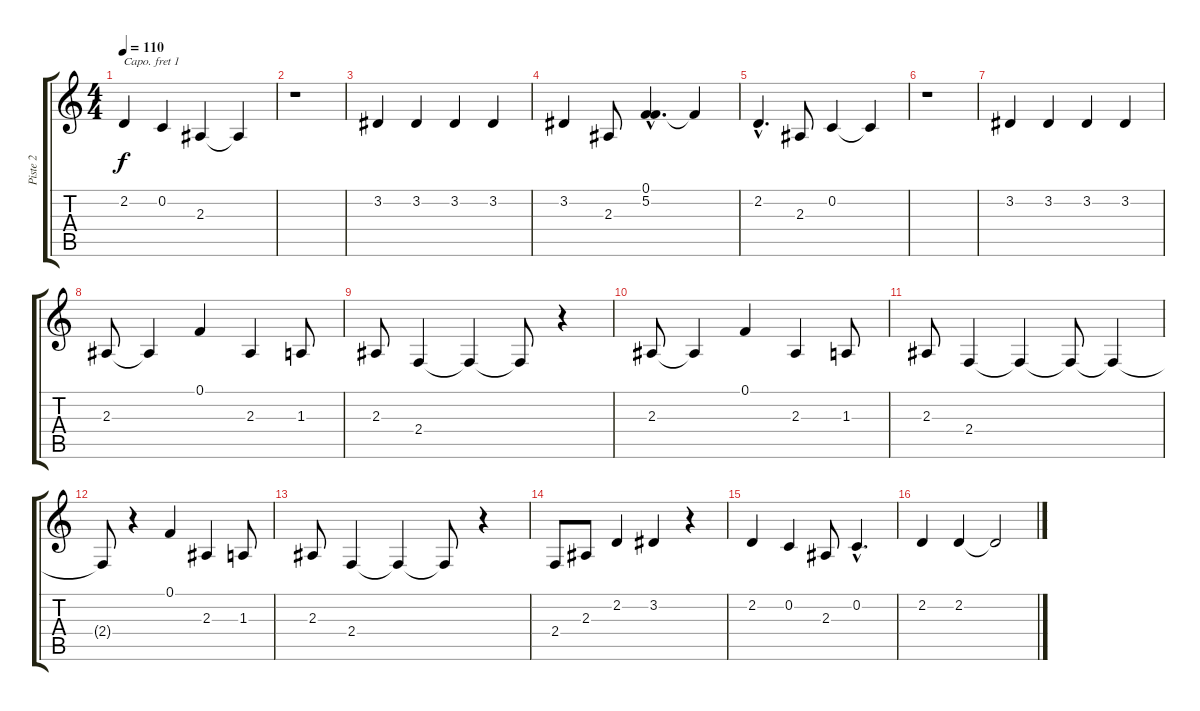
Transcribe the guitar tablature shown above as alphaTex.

\track ("Piste 2" "Piste 2") {instrument choiraahs}
\staff {score tabs}
\capo 1
\tuning (E4 B3 G3 D3 A2 E2) {hide}
\ts (4 4)
\tempo 110
\clef g2
\ks c
2.2.4{dy f} 0.2.4 2.3.4 2.3{t}.4 |
r.1 |
3.2.4 3.2.4 3.2.4 3.2.4 |
3.2.4 2.3.8 (0.1{hac} 5.2{hac}).4{d} 5.2{t}.4 |
2.2{hac}.4{d} 2.3.8 0.2.4 0.2{t}.4 |
r.1 |
3.2.4 3.2.4 3.2.4 3.2.4 |
2.3.8 2.3{t}.4 0.1.4 2.3.4 1.3.8 |
2.3.8 2.4.4 2.4{t}.4 2.4{t}.8 r.4 |
2.3.8 2.3{t}.4 0.1.4 2.3.4 1.3.8 |
2.3.8 2.4.4 2.4{t}.4 2.4{t}.8 2.4{t}.4 |
2.4{t}.8 r.4 0.1.4 2.3.4 1.3.8 |
2.3.8 2.4.4 2.4{t}.4 2.4{t}.8 r.4 |
2.4.8 2.3.8 2.2.4 3.2.4 r.4 |
2.2.4 0.2.4 2.3.8 0.2{hac}.4{d} |
2.2.4 2.2.4 2.2{t}.2
